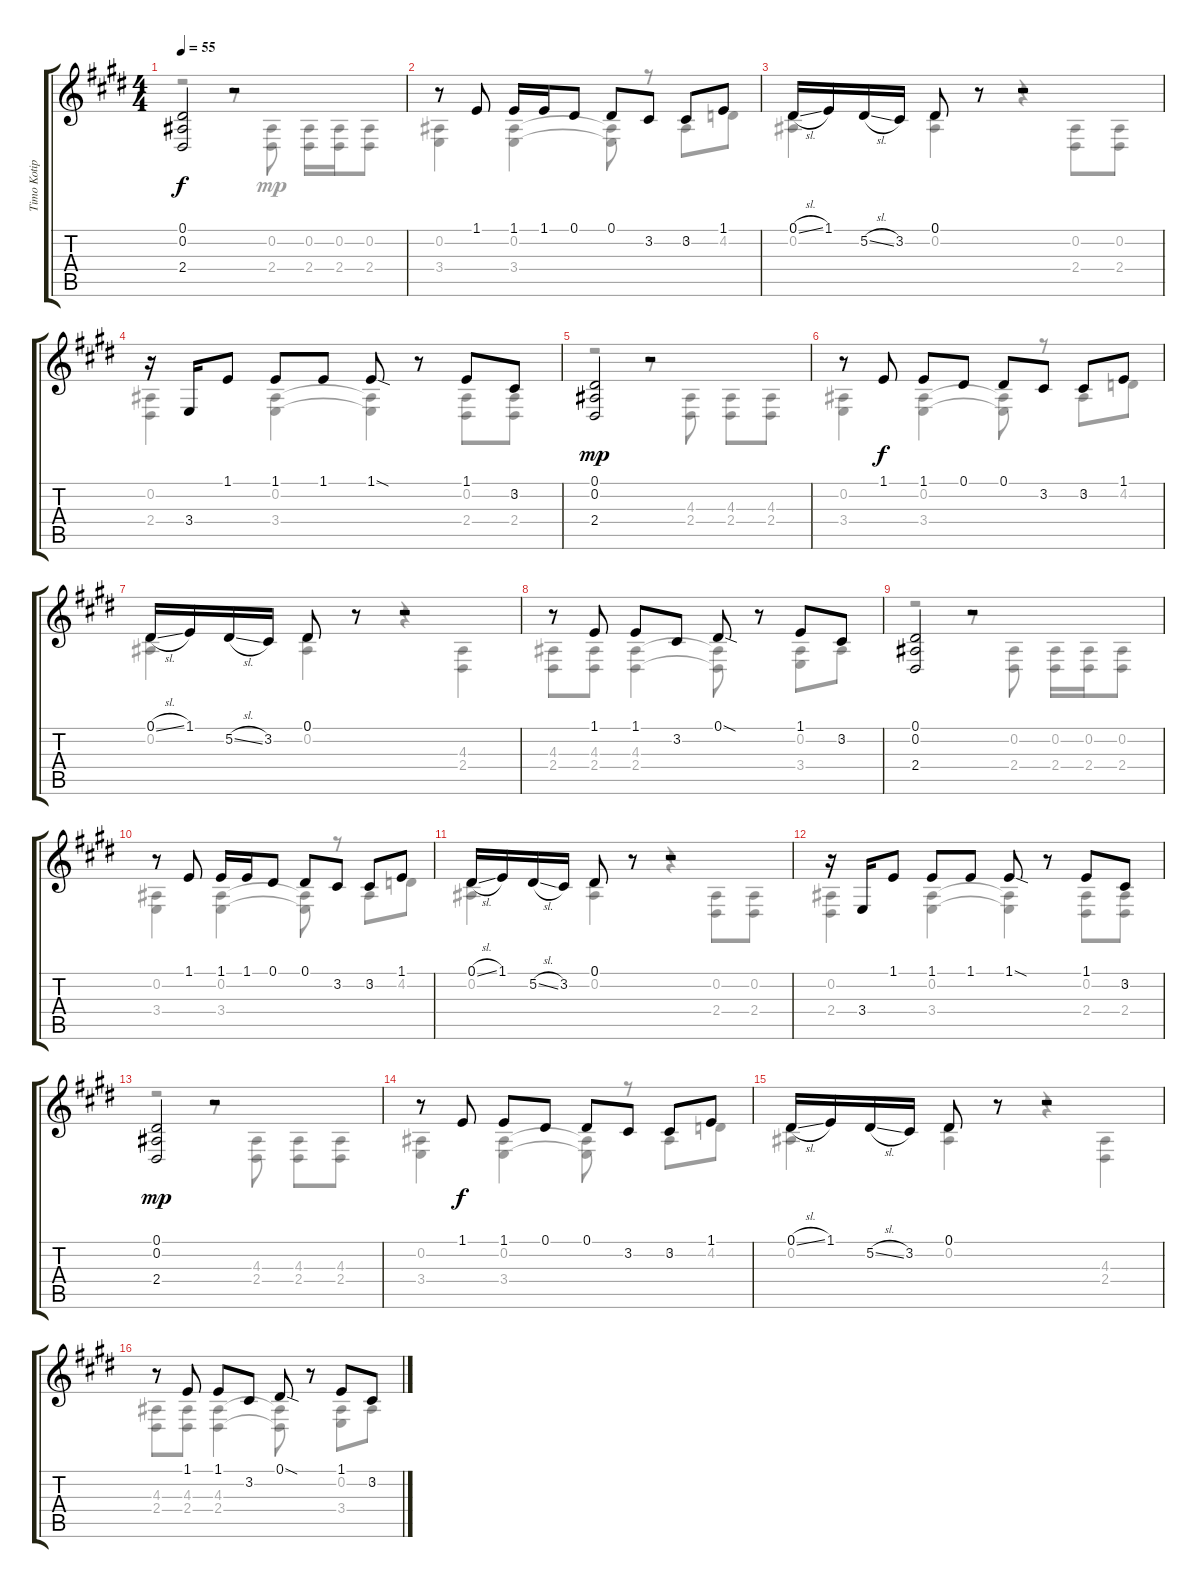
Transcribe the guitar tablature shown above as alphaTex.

\track ("Timo Kotipelto" "Timo Kotip") {instrument choiraahs}
\staff {score tabs}
\tuning (Eb4 Bb3 Gb3 Db3 Ab2 Eb2) {hide}
\voice
\ts (4 4)
\tempo 55
\clef g2
\ks e
(0.1 0.2 2.4).2{dy f} r.2 |
r.8 1.1.8 1.1.16 1.1.16 0.1.8 0.1.8 3.2.8 3.2.8 1.1.8 |
0.1{sl}.16 1.1.16 5.2{sl}.16 3.2.16 0.1.8 r.8 r.2 |
r.16 3.4.16 1.1.8 1.1.8 1.1.8 1.1{sod}.8 r.8 1.1.8 3.2.8 |
(0.1 0.2 2.4).2{dy mp} r.2 |
r.8 1.1.8{dy f} 1.1.8 0.1.8 0.1.8 3.2.8 3.2.8 1.1.8 |
0.1{sl}.16 1.1.16 5.2{sl}.16 3.2.16 0.1.8 r.8 r.2 |
r.8 1.1.8 1.1.8 3.2.8 0.1{sod}.8 r.8 1.1.8 3.2.8 |
(0.1 0.2 2.4).2 r.2 |
r.8 1.1.8 1.1.16 1.1.16 0.1.8 0.1.8 3.2.8 3.2.8 1.1.8 |
0.1{sl}.16 1.1.16 5.2{sl}.16 3.2.16 0.1.8 r.8 r.2 |
r.16 3.4.16 1.1.8 1.1.8 1.1.8 1.1{sod}.8 r.8 1.1.8 3.2.8 |
(0.1 0.2 2.4).2{dy mp} r.2 |
r.8 1.1.8{dy f} 1.1.8 0.1.8 0.1.8 3.2.8 3.2.8 1.1.8 |
0.1{sl}.16 1.1.16 5.2{sl}.16 3.2.16 0.1.8 r.8 r.2 |
r.8 1.1.8 1.1.8 3.2.8 0.1{sod}.8 r.8 1.1.8 3.2.8
\voice
\clef g2
\ottava regular
\simile none
\ks e
r.2{dy mp} r.8 (0.2 2.4).8 (0.2 2.4).16 (0.2 2.4).16 (0.2 2.4).8 |
(0.2 3.4).4 (0.2 3.4).4 (0.2{t} 3.4{t}).8 r.8 0.2.8 4.2.8 |
(0.1 0.2).4 (0.1 0.2).4 r.4 (0.2 2.4).8 (0.2 2.4).8 |
(0.2 2.4).4 (0.2 3.4).4 (0.2{t} 3.4{t}).4 (0.2 2.4).8 (0.2 2.4).8 |
r.2 r.8 (4.3 2.4).8 (4.3 2.4).8 (4.3 2.4).8 |
(0.2 3.4).4 (0.2 3.4).4 (0.2{t} 3.4{t}).8 r.8 0.2.8 4.2.8 |
(0.1 0.2).4 (0.1 0.2).4 r.4 (4.3 2.4).4 |
(4.3 2.4).8 (4.3 2.4).8 (4.3 2.4).4 (4.3{t} 2.4{t}).8 r.8 (0.2 3.4).8 0.2.8 |
r.2 r.8 (0.2 2.4).8 (0.2 2.4).16 (0.2 2.4).16 (0.2 2.4).8 |
(0.2 3.4).4 (0.2 3.4).4 (0.2{t} 3.4{t}).8 r.8 0.2.8 4.2.8 |
(0.1 0.2).4 (0.1 0.2).4 r.4 (0.2 2.4).8 (0.2 2.4).8 |
(0.2 2.4).4 (0.2 3.4).4 (0.2{t} 3.4{t}).4 (0.2 2.4).8 (0.2 2.4).8 |
r.2 r.8 (4.3 2.4).8 (4.3 2.4).8 (4.3 2.4).8 |
(0.2 3.4).4 (0.2 3.4).4 (0.2{t} 3.4{t}).8 r.8 0.2.8 4.2.8 |
(0.1 0.2).4 (0.1 0.2).4 r.4 (4.3 2.4).4 |
(4.3 2.4).8 (4.3 2.4).8 (4.3 2.4).4 (4.3{t} 2.4{t}).8 r.8 (0.2 3.4).8 0.2.8
